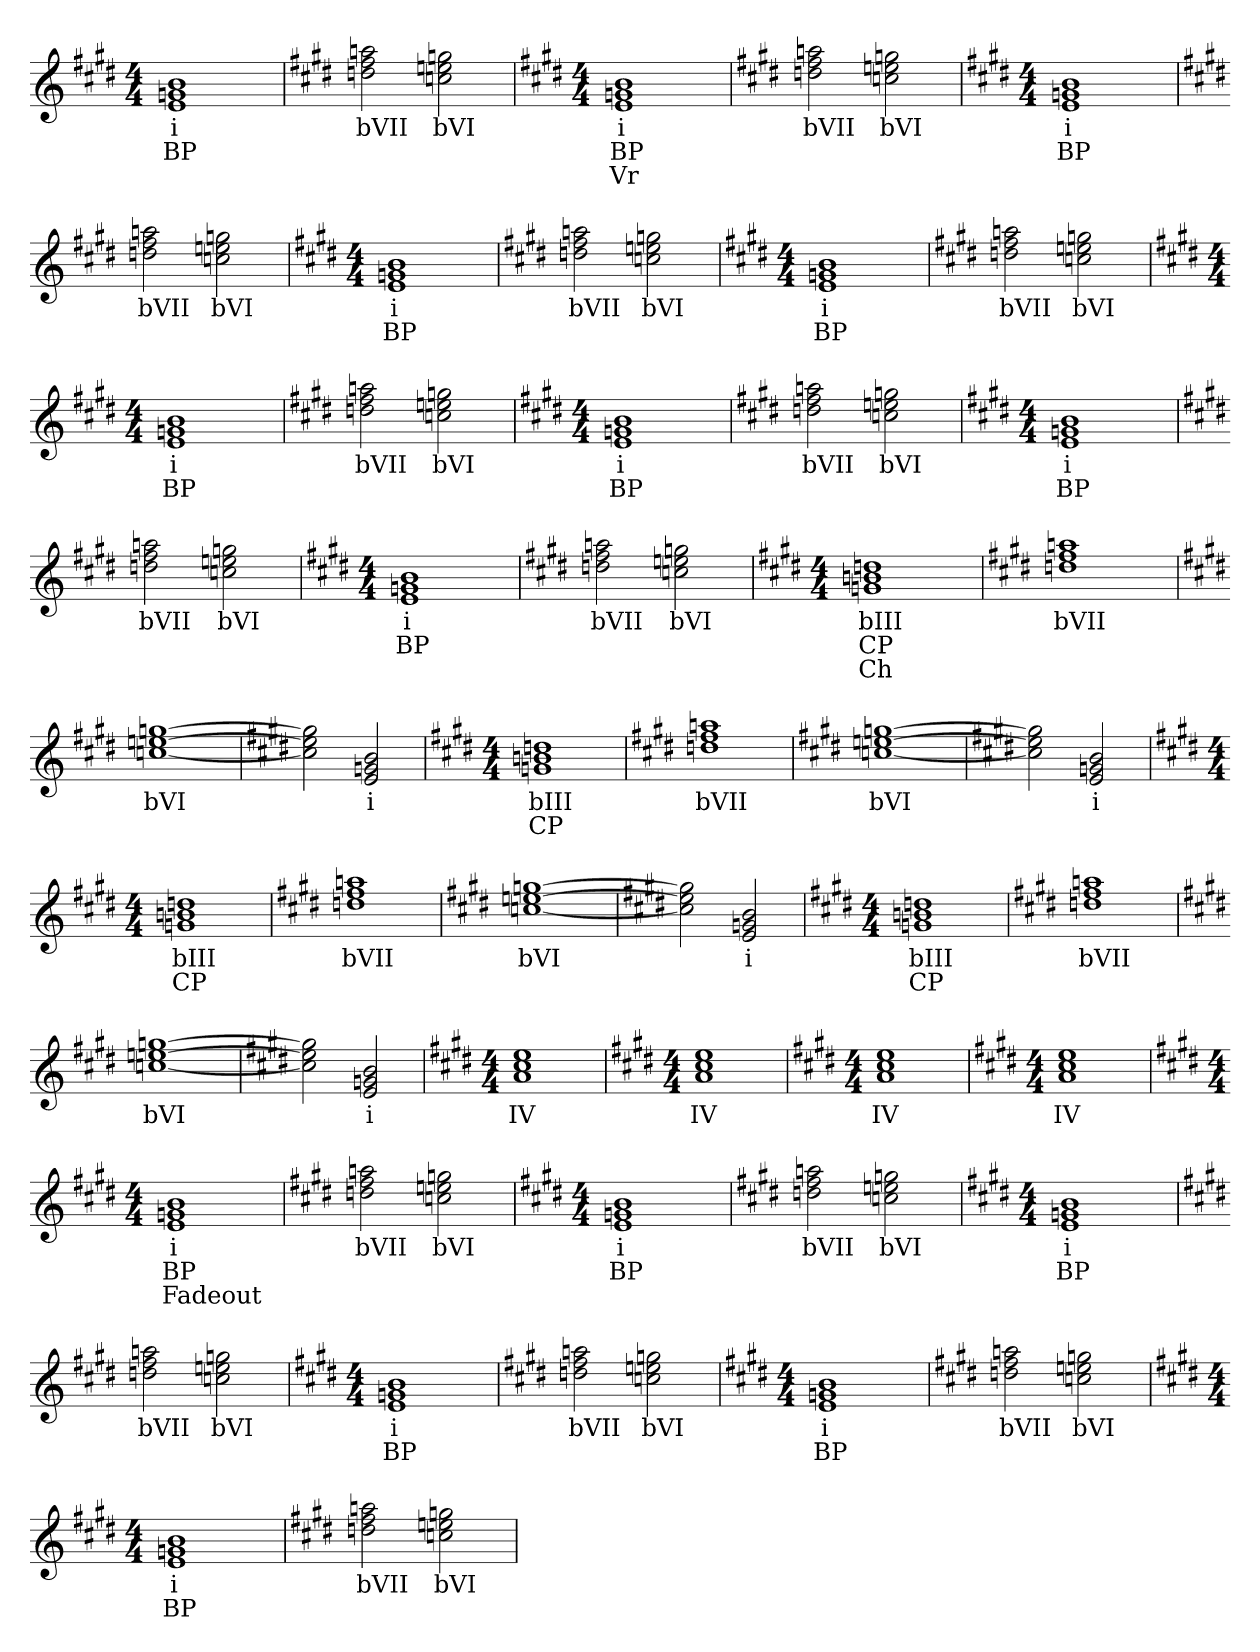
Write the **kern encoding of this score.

**kern	**text	**text	**text
*part1	*part1	*part1	*part1
*staff1	*staff1	*staff1	*staff1
*k[f#c#g#d#]	*	*	*
*E:	*	*	*
*M4/4	*	*	*
=	=	=	=
1e 1gn 1b	i	BP	.
=	=	=	=
*k[f#c#g#d#]	*	*	*
*E:	*	*	*
2ddn 2ff# 2aan	bVII	.	.
2ccn 2een 2ggn	bVI	.	.
=	=	=	=
*k[f#c#g#d#]	*	*	*
*E:	*	*	*
*M4/4	*	*	*
1e 1gn 1b	i	BP	Vr
=	=	=	=
*k[f#c#g#d#]	*	*	*
*E:	*	*	*
2ddn 2ff# 2aan	bVII	.	.
2ccn 2een 2ggn	bVI	.	.
=	=	=	=
*k[f#c#g#d#]	*	*	*
*E:	*	*	*
*M4/4	*	*	*
1e 1gn 1b	i	BP	.
=	=	=	=
*k[f#c#g#d#]	*	*	*
*E:	*	*	*
2ddn 2ff# 2aan	bVII	.	.
2ccn 2een 2ggn	bVI	.	.
=	=	=	=
*k[f#c#g#d#]	*	*	*
*E:	*	*	*
*M4/4	*	*	*
1e 1gn 1b	i	BP	.
=	=	=	=
*k[f#c#g#d#]	*	*	*
*E:	*	*	*
2ddn 2ff# 2aan	bVII	.	.
2ccn 2een 2ggn	bVI	.	.
=	=	=	=
*k[f#c#g#d#]	*	*	*
*E:	*	*	*
*M4/4	*	*	*
1e 1gn 1b	i	BP	.
=	=	=	=
*k[f#c#g#d#]	*	*	*
*E:	*	*	*
2ddn 2ff# 2aan	bVII	.	.
2ccn 2een 2ggn	bVI	.	.
=	=	=	=
*k[f#c#g#d#]	*	*	*
*E:	*	*	*
*M4/4	*	*	*
1e 1gn 1b	i	BP	.
=	=	=	=
*k[f#c#g#d#]	*	*	*
*E:	*	*	*
2ddn 2ff# 2aan	bVII	.	.
2ccn 2een 2ggn	bVI	.	.
=	=	=	=
*k[f#c#g#d#]	*	*	*
*E:	*	*	*
*M4/4	*	*	*
1e 1gn 1b	i	BP	.
=	=	=	=
*k[f#c#g#d#]	*	*	*
*E:	*	*	*
2ddn 2ff# 2aan	bVII	.	.
2ccn 2een 2ggn	bVI	.	.
=	=	=	=
*k[f#c#g#d#]	*	*	*
*E:	*	*	*
*M4/4	*	*	*
1e 1gn 1b	i	BP	.
=	=	=	=
*k[f#c#g#d#]	*	*	*
*E:	*	*	*
2ddn 2ff# 2aan	bVII	.	.
2ccn 2een 2ggn	bVI	.	.
=	=	=	=
*k[f#c#g#d#]	*	*	*
*E:	*	*	*
*M4/4	*	*	*
1e 1gn 1b	i	BP	.
=	=	=	=
*k[f#c#g#d#]	*	*	*
*E:	*	*	*
2ddn 2ff# 2aan	bVII	.	.
2ccn 2een 2ggn	bVI	.	.
=	=	=	=
*k[f#c#g#d#]	*	*	*
*E:	*	*	*
*M4/4	*	*	*
1gn 1bn 1ddn	bIII	CP	Ch
=	=	=	=
*k[f#c#g#d#]	*	*	*
*E:	*	*	*
1ddn 1ff# 1aan	bVII	.	.
=	=	=	=
*k[f#c#g#d#]	*	*	*
*E:	*	*	*
[1ccn [1een [1ggn	bVI	.	.
=	=	=	=
*k[f#c#g#d#]	*	*	*
*E:	*	*	*
2ccn] 2een] 2ggn]	.	.	.
2e 2gn 2b	i	.	.
=	=	=	=
*k[f#c#g#d#]	*	*	*
*E:	*	*	*
*M4/4	*	*	*
1gn 1bn 1ddn	bIII	CP	.
=	=	=	=
*k[f#c#g#d#]	*	*	*
*E:	*	*	*
1ddn 1ff# 1aan	bVII	.	.
=	=	=	=
*k[f#c#g#d#]	*	*	*
*E:	*	*	*
[1ccn [1een [1ggn	bVI	.	.
=	=	=	=
*k[f#c#g#d#]	*	*	*
*E:	*	*	*
2ccn] 2een] 2ggn]	.	.	.
2e 2gn 2b	i	.	.
=	=	=	=
*k[f#c#g#d#]	*	*	*
*E:	*	*	*
*M4/4	*	*	*
1gn 1bn 1ddn	bIII	CP	.
=	=	=	=
*k[f#c#g#d#]	*	*	*
*E:	*	*	*
1ddn 1ff# 1aan	bVII	.	.
=	=	=	=
*k[f#c#g#d#]	*	*	*
*E:	*	*	*
[1ccn [1een [1ggn	bVI	.	.
=	=	=	=
*k[f#c#g#d#]	*	*	*
*E:	*	*	*
2ccn] 2een] 2ggn]	.	.	.
2e 2gn 2b	i	.	.
=	=	=	=
*k[f#c#g#d#]	*	*	*
*E:	*	*	*
*M4/4	*	*	*
1gn 1bn 1ddn	bIII	CP	.
=	=	=	=
*k[f#c#g#d#]	*	*	*
*E:	*	*	*
1ddn 1ff# 1aan	bVII	.	.
=	=	=	=
*k[f#c#g#d#]	*	*	*
*E:	*	*	*
[1ccn [1een [1ggn	bVI	.	.
=	=	=	=
*k[f#c#g#d#]	*	*	*
*E:	*	*	*
2ccn] 2een] 2ggn]	.	.	.
2e 2gn 2b	i	.	.
=	=	=	=
*k[f#c#g#d#]	*	*	*
*E:	*	*	*
*M4/4	*	*	*
1a 1cc# 1ee	IV	.	.
=	=	=	=
*k[f#c#g#d#]	*	*	*
*E:	*	*	*
*M4/4	*	*	*
1a 1cc# 1ee	IV	.	.
=	=	=	=
*k[f#c#g#d#]	*	*	*
*E:	*	*	*
*M4/4	*	*	*
1a 1cc# 1ee	IV	.	.
=	=	=	=
*k[f#c#g#d#]	*	*	*
*E:	*	*	*
*M4/4	*	*	*
1a 1cc# 1ee	IV	.	.
=	=	=	=
*k[f#c#g#d#]	*	*	*
*E:	*	*	*
*M4/4	*	*	*
1e 1gn 1b	i	BP	Fadeout
=	=	=	=
*k[f#c#g#d#]	*	*	*
*E:	*	*	*
2ddn 2ff# 2aan	bVII	.	.
2ccn 2een 2ggn	bVI	.	.
=	=	=	=
*k[f#c#g#d#]	*	*	*
*E:	*	*	*
*M4/4	*	*	*
1e 1gn 1b	i	BP	.
=	=	=	=
*k[f#c#g#d#]	*	*	*
*E:	*	*	*
2ddn 2ff# 2aan	bVII	.	.
2ccn 2een 2ggn	bVI	.	.
=	=	=	=
*k[f#c#g#d#]	*	*	*
*E:	*	*	*
*M4/4	*	*	*
1e 1gn 1b	i	BP	.
=	=	=	=
*k[f#c#g#d#]	*	*	*
*E:	*	*	*
2ddn 2ff# 2aan	bVII	.	.
2ccn 2een 2ggn	bVI	.	.
=	=	=	=
*k[f#c#g#d#]	*	*	*
*E:	*	*	*
*M4/4	*	*	*
1e 1gn 1b	i	BP	.
=	=	=	=
*k[f#c#g#d#]	*	*	*
*E:	*	*	*
2ddn 2ff# 2aan	bVII	.	.
2ccn 2een 2ggn	bVI	.	.
=	=	=	=
*k[f#c#g#d#]	*	*	*
*E:	*	*	*
*M4/4	*	*	*
1e 1gn 1b	i	BP	.
=	=	=	=
*k[f#c#g#d#]	*	*	*
*E:	*	*	*
2ddn 2ff# 2aan	bVII	.	.
2ccn 2een 2ggn	bVI	.	.
=	=	=	=
*k[f#c#g#d#]	*	*	*
*E:	*	*	*
*M4/4	*	*	*
1e 1gn 1b	i	BP	.
=	=	=	=
*k[f#c#g#d#]	*	*	*
*E:	*	*	*
2ddn 2ff# 2aan	bVII	.	.
2ccn 2een 2ggn	bVI	.	.
=	=	=	=
*-	*-	*-	*-
